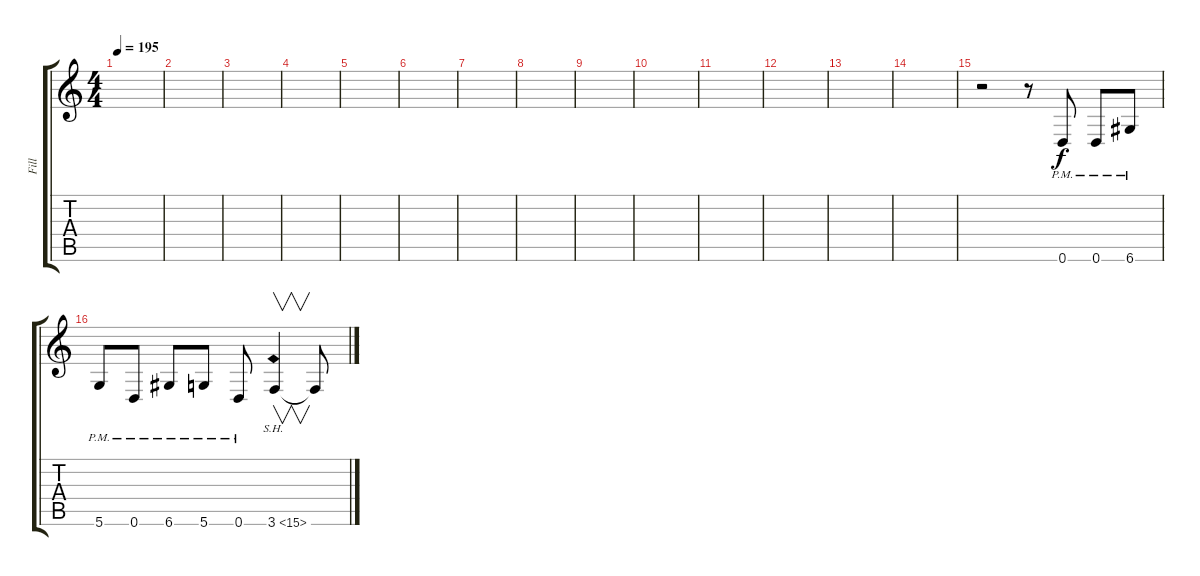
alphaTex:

\track ("Fill" "Fill") {instrument distortionguitar}
\staff {score tabs}
\tuning (E4 B3 G3 D3 A2 D2) {hide}
\ts (4 4)
\tempo 195
\clef g2
\ks c
|
|
|
|
|
|
|
|
|
|
|
|
|
|
r.2 r.8 0.6{pm}.8 0.6{pm}.8 6.6{pm}.8 |
5.6{pm}.8 0.6{pm}.8 6.6{pm}.8 5.6{pm}.8 0.6{pm}.8 3.6{sh 12}.4{v} 3.6{t}.8
